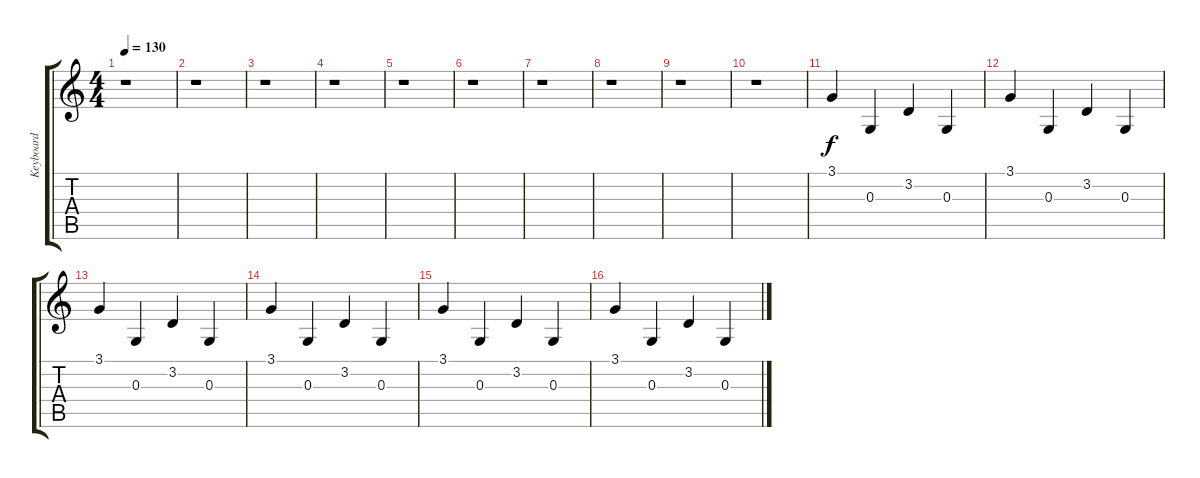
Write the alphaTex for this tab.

\track ("Keyboard" "Keyboard") {instrument electricgrandpiano}
\staff {score tabs}
\tuning (E4 B3 G3 D3 A2 E2) {hide}
\ts (4 4)
\tempo 130
\clef g2
\ks c
r.1{dy f} |
r.1 |
r.1 |
r.1 |
r.1 |
r.1 |
r.1 |
r.1 |
r.1 |
r.1 |
3.1.4{balance 14} 0.3.4 3.2.4 0.3.4 |
3.1.4 0.3.4 3.2.4 0.3.4 |
3.1.4 0.3.4 3.2.4 0.3.4 |
3.1.4 0.3.4 3.2.4 0.3.4 |
3.1.4 0.3.4 3.2.4 0.3.4 |
3.1.4 0.3.4 3.2.4 0.3.4
